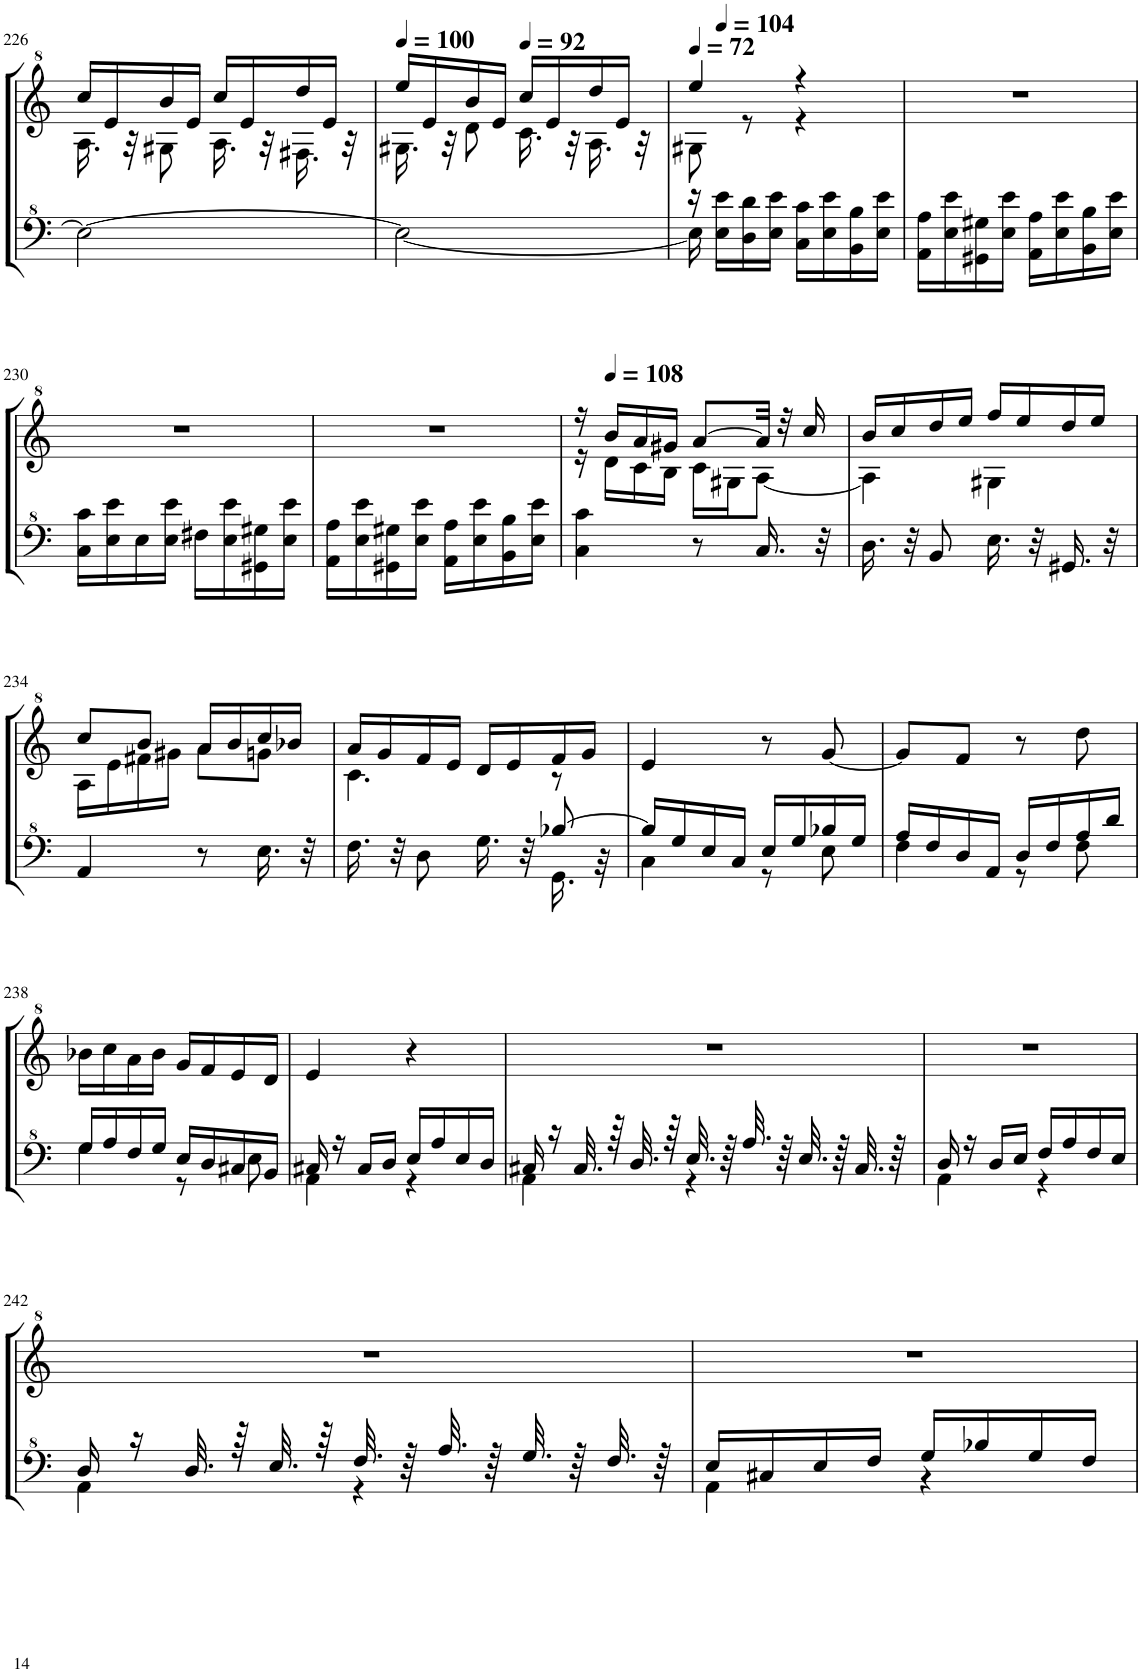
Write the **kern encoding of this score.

**kern	**kern
*part1	*part1
*staff2	*staff1
*I"Model III	*
!!LO:PB:g=z
*clefF^4	*clefG^2
*k[]	*k[]
*M2/4	*M2/4
=226	=226
*	*^
2e\_	16ccc/LL	16.a\
.	16ee/	.
.	.	32r
.	16bb/	8g#X\
.	16ee/JJ	.
.	16ccc/LL	16.a\
.	16ee/	.
.	.	32r
.	16ddd/	16.f#X\
.	16ee/JJ	.
.	.	32r
=227	=227	=227
*	*MM100	*
2e\_	16eee/LL	16.g#X\
.	16ee/	.
.	.	32r
.	16bb/	8dd\
.	16ee/JJ	.
*	*MM92	*
.	16ccc/LL	16.cc\
.	16ee/	.
.	.	32r
.	16ddd/	16.a\
.	16ee/JJ	.
.	.	32r
=228	=228	=228
*	*MM72	*
*^	*	*
16r	16e\]	4eee/	8g#X\
*	*	*MM104	*
16e\ 16ee\LL	4..ryy	.	.
16d\ 16dd\	.	.	8r
16e\ 16ee\JJ	.	.	.
16c\ 16cc\LL	.	4r	4r
16e\ 16ee\	.	.	.
16B\ 16b\	.	.	.
16e\ 16ee\JJ	.	.	.
*v	*v	*	*
*	*v	*v
=229	=229
16A\ 16a\LL	2r
16e\ 16ee\	.
16G#X\ 16g#X\	.
16e\ 16ee\JJ	.
16A\ 16a\LL	.
16e\ 16ee\	.
16B\ 16b\	.
16e\ 16ee\JJ	.
!!LO:LB:g=z
=230	=230
16c\ 16cc\LL	2r
16e\ 16ee\	.
16e\	.
16e\ 16ee\JJ	.
16f#X\LL	.
16e\ 16ee\	.
16G#X\ 16g#X\	.
16e\ 16ee\JJ	.
=231	=231
16A\ 16a\LL	2r
16e\ 16ee\	.
16G#X\ 16g#X\	.
16e\ 16ee\JJ	.
16A\ 16a\LL	.
16e\ 16ee\	.
16B\ 16b\	.
16e\ 16ee\JJ	.
=232	=232
*	*^
4c\ 4cc\	16r	16r
*	*MM108	*
.	16bb/LL	16dd\LL
.	16aa/	16cc\
.	16gg#X/JJ	16b\JJ
8r	[8aa/L	16cc\LL
.	.	16g#X\J
16.c/	32aa/Jkk]	[8a\J
.	32r	.
.	16ccc/	.
32r	.	.
=233	=233	=233
16.d\	16bb/LL	4a\]
.	16ccc/	.
32r	.	.
8B/	16ddd/	.
.	16eee/JJ	.
16.e\	16fff/LL	4g#X\
.	16eee/	.
32r	.	.
16.G#X/	16ddd/	.
.	16eee/JJ	.
32r	.	.
!!LO:LB:g=z	!!
=234	=234	=234
4A/	8ccc/L	16a\LL
.	.	16ee\
.	8bb/J	16ff#X\
.	.	16gg#X\JJ
8r	16aa/LL	8aa\L
.	16bb/	.
16.e\	16ccc/	8ggn\J
.	16bb-X/JJ	.
32r	.	.
=235	=235	=235
*^	*	*
16.f\	4.ryy	16aa/LL	4.cc\
.	.	16gg/	.
32r	.	.	.
8d\	.	16ff/	.
.	.	16ee/JJ	.
16.g\	.	16dd/LL	.
.	.	16ee/	.
32r	.	.	.
[8b-X/	16.G\	16ff/	8r
.	.	16gg/JJ	.
.	32r	.	.
*	*	*v	*v
=236	=236	=236
16b-/LL]	4c\	4ee/
16g/	.	.
16e/	.	.
16c/JJ	.	.
16e/LL	8r	8r
16g/	.	.
16b-X/	8e\	[8gg/
16g/JJ	.	.
=237	=237	=237
16a/LL	4f\	8gg/L]
16f/	.	.
16d/	.	8ff/J
16A/JJ	.	.
16d/LL	8r	8r
16f/	.	.
16a/	8f\	8ddd\
16dd/JJ	.	.
!!LO:LB:g=z
=238	=238	=238
16g/LL	4g\	16bb-X\LL
16a/	.	16ccc\
16f/	.	16aa\
16g/JJ	.	16bb-\JJ
16e/LL	8r	16gg/LL
16d/	.	16ff/
16c#X/	8e\	16ee/
16B/JJ	.	16dd/JJ
=239	=239	=239
16c#X/	4A\	4ee/
16r	.	.
16c#/LL	.	.
16d/JJ	.	.
16e/LL	4r	4r
16a/	.	.
16e/	.	.
16d/JJ	.	.
=240	=240	=240
16c#X/	4A\	2r
16r	.	.
32.c#/	.	.
64r	.	.
32.d/	.	.
64r	.	.
32.e/	4r	.
64r	.	.
32.a/	.	.
64r	.	.
32.e/	.	.
64r	.	.
32.c#/	.	.
64r	.	.
=241	=241	=241
16d/	4A\	2r
16r	.	.
16d/LL	.	.
16e/JJ	.	.
16f/LL	4r	.
16a/	.	.
16f/	.	.
16e/JJ	.	.
!!LO:LB:g=z
=242	=242	=242
16d/	4A\	2r
16r	.	.
32.d/	.	.
64r	.	.
32.e/	.	.
64r	.	.
32.f/	4r	.
64r	.	.
32.a/	.	.
64r	.	.
32.g/	.	.
64r	.	.
32.f/	.	.
64r	.	.
=243	=243	=243
16e/LL	4A\	2r
16c#X/	.	.
16e/	.	.
16f/JJ	.	.
16g/LL	4r	.
16b-X/	.	.
16g/	.	.
16f/JJ	.	.
*v	*v	*
=	=
*-	*-
